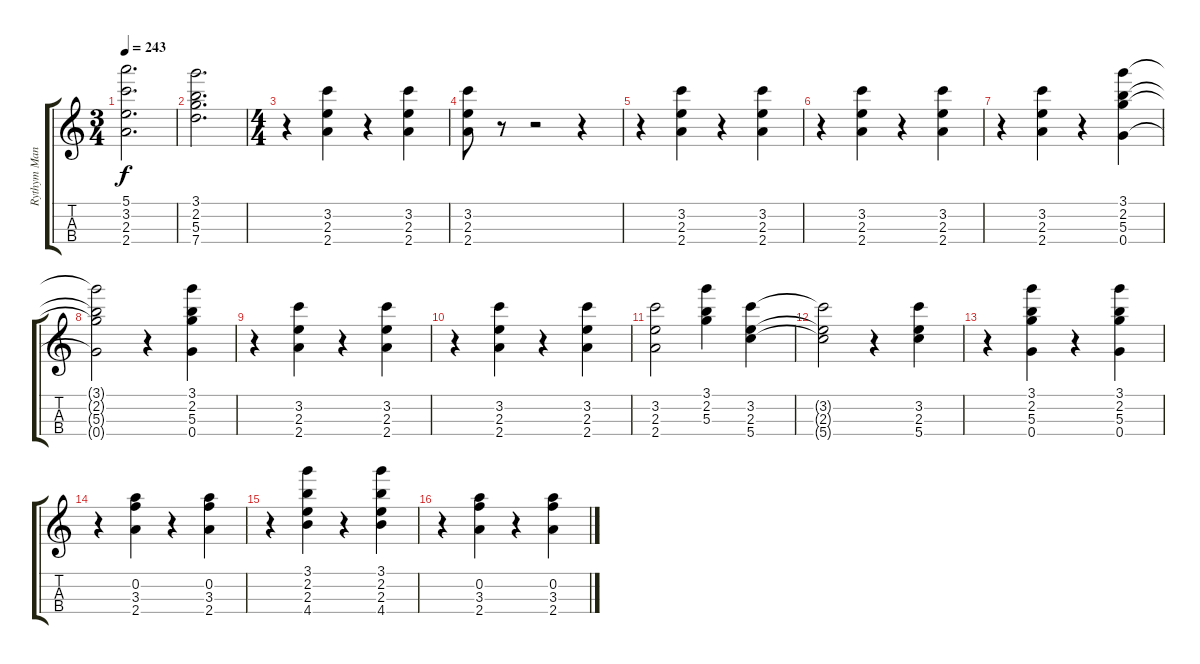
\track ("Rythym Mandolin" "Rythym Man") {instrument banjo}
\staff {score tabs}
\tuning (E5 A4 D4 G3) {hide}
\displaytranspose 12
\ts (3 4)
\tempo 243
\clef g2
\ks c
(5.1 3.2 2.3 2.4).2{d dy f} |
(3.1 2.2 5.3 7.4).2{d} |
\ts (4 4)
r.4 (3.2 2.3 2.4).4 r.4 (3.2 2.3 2.4).4 |
(3.2 2.3 2.4).8 r.8 r.2 r.4 |
r.4 (3.2 2.3 2.4).4 r.4 (3.2 2.3 2.4).4 |
r.4 (3.2 2.3 2.4).4 r.4 (3.2 2.3 2.4).4 |
r.4 (3.2 2.3 2.4).4 r.4 (3.1 2.2 5.3 0.4).4 |
(3.1{t} 2.2{t} 5.3{t} 0.4{t}).2 r.4 (3.1 2.2 5.3 0.4).4 |
r.4 (3.2 2.3 2.4).4 r.4 (3.2 2.3 2.4).4 |
r.4 (3.2 2.3 2.4).4 r.4 (3.2 2.3 2.4).4 |
(3.2 2.3 2.4).2 (3.1 2.2 5.3).4 (3.2 2.3 5.4).4 |
(3.2{t} 2.3{t} 5.4{t}).2 r.4 (3.2 2.3 5.4).4 |
r.4 (3.1 2.2 5.3 0.4).4 r.4 (3.1 2.2 5.3 0.4).4 |
r.4 (0.2 3.3 2.4).4 r.4 (0.2 3.3 2.4).4 |
r.4 (3.1 2.2 2.3 4.4).4 r.4 (3.1 2.2 2.3 4.4).4 |
r.4 (0.2 3.3 2.4).4 r.4 (0.2 3.3 2.4).4
